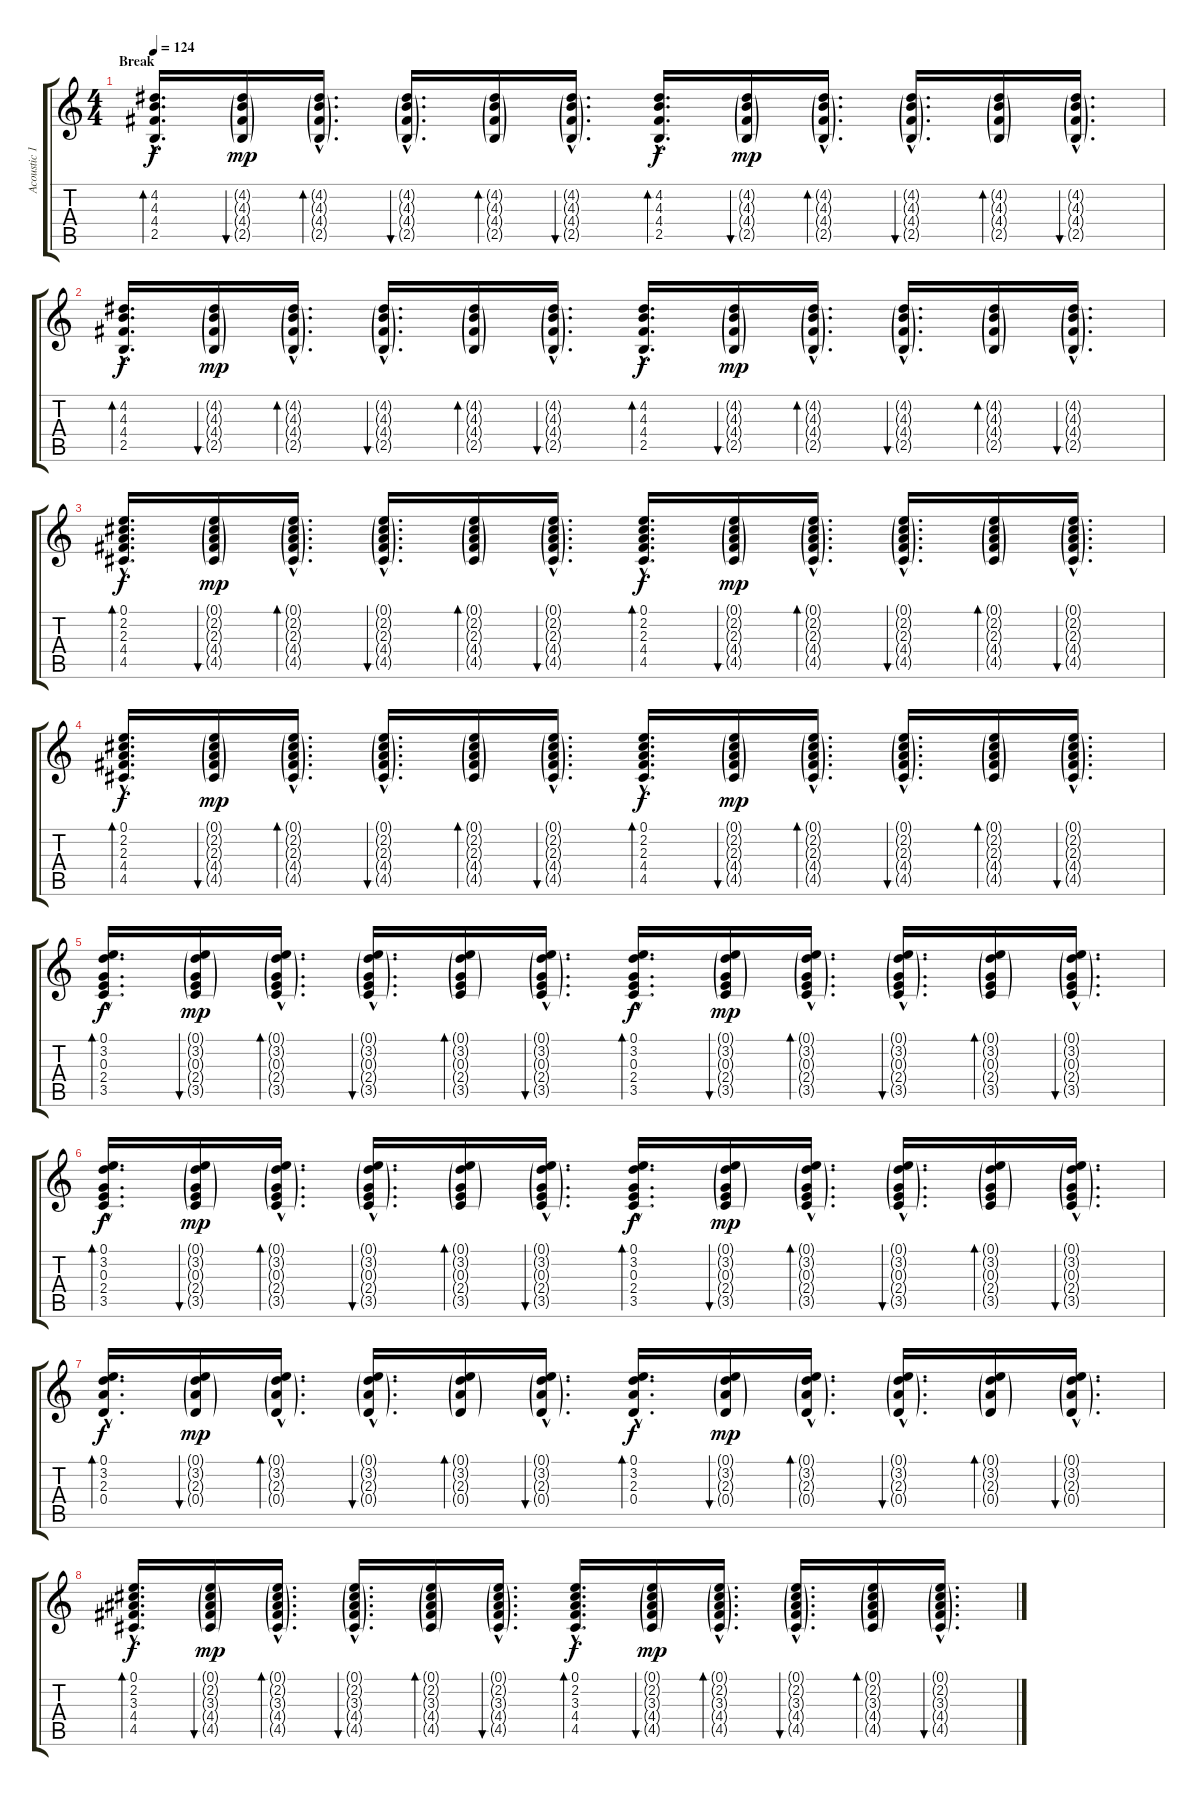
\track ("Acoustic 1" "Acoustic 1") {instrument acousticguitarsteel}
\staff {score tabs}
\tuning (E4 B3 G3 D3 A2 E2) {hide}
\ts (4 4)
\section ("" "Break")
\tempo 124
\clef g2
\ks c
(4.2{hac} 4.3{hac} 4.4{hac} 2.5{hac}).16{d bd 60 dy f volume 4} (4.2{g} 4.3{g} 4.4{g} 2.5{g}).16{bu 60 dy mp} (4.2{g hac} 4.3{g hac} 4.4{g hac} 2.5{g hac}).16{d bd 60} (4.2{g hac} 4.3{g hac} 4.4{g hac} 2.5{g hac}).16{d bu 60} (4.2{g} 4.3{g} 4.4{g} 2.5{g}).16{bd 60} (4.2{g hac} 4.3{g hac} 4.4{g hac} 2.5{g hac}).16{d bu 60} (4.2{hac} 4.3{hac} 4.4{hac} 2.5{hac}).16{d bd 60 dy f} (4.2{g} 4.3{g} 4.4{g} 2.5{g}).16{bu 60 dy mp} (4.2{g hac} 4.3{g hac} 4.4{g hac} 2.5{g hac}).16{d bd 60} (4.2{g hac} 4.3{g hac} 4.4{g hac} 2.5{g hac}).16{d bu 60} (4.2{g} 4.3{g} 4.4{g} 2.5{g}).16{bd 60} (4.2{g hac} 4.3{g hac} 4.4{g hac} 2.5{g hac}).16{d bu 60} |
(4.2{hac} 4.3{hac} 4.4{hac} 2.5{hac}).16{d bd 60 dy f} (4.2{g} 4.3{g} 4.4{g} 2.5{g}).16{bu 60 dy mp} (4.2{g hac} 4.3{g hac} 4.4{g hac} 2.5{g hac}).16{d bd 60} (4.2{g hac} 4.3{g hac} 4.4{g hac} 2.5{g hac}).16{d bu 60} (4.2{g} 4.3{g} 4.4{g} 2.5{g}).16{bd 60} (4.2{g hac} 4.3{g hac} 4.4{g hac} 2.5{g hac}).16{d bu 60} (4.2{hac} 4.3{hac} 4.4{hac} 2.5{hac}).16{d bd 60 dy f} (4.2{g} 4.3{g} 4.4{g} 2.5{g}).16{bu 60 dy mp} (4.2{g hac} 4.3{g hac} 4.4{g hac} 2.5{g hac}).16{d bd 60} (4.2{g hac} 4.3{g hac} 4.4{g hac} 2.5{g hac}).16{d bu 60} (4.2{g} 4.3{g} 4.4{g} 2.5{g}).16{bd 60} (4.2{g hac} 4.3{g hac} 4.4{g hac} 2.5{g hac}).16{d bu 60} |
(0.1{hac} 2.2{hac} 2.3{hac} 4.4{hac} 4.5{hac}).16{d bd 60 dy f} (0.1{g} 2.2{g} 2.3{g} 4.4{g} 4.5{g}).16{bu 60 dy mp} (0.1{g hac} 2.2{g hac} 2.3{g hac} 4.4{g hac} 4.5{g hac}).16{d bd 60} (0.1{g hac} 2.2{g hac} 2.3{g hac} 4.4{g hac} 4.5{g hac}).16{d bu 60} (0.1{g} 2.2{g} 2.3{g} 4.4{g} 4.5{g}).16{bd 60} (0.1{g hac} 2.2{g hac} 2.3{g hac} 4.4{g hac} 4.5{g hac}).16{d bu 60} (0.1{hac} 2.2{hac} 2.3{hac} 4.4{hac} 4.5{hac}).16{d bd 60 dy f} (0.1{g} 2.2{g} 2.3{g} 4.4{g} 4.5{g}).16{bu 60 dy mp} (0.1{g hac} 2.2{g hac} 2.3{g hac} 4.4{g hac} 4.5{g hac}).16{d bd 60} (0.1{g hac} 2.2{g hac} 2.3{g hac} 4.4{g hac} 4.5{g hac}).16{d bu 60} (0.1{g} 2.2{g} 2.3{g} 4.4{g} 4.5{g}).16{bd 60} (0.1{g hac} 2.2{g hac} 2.3{g hac} 4.4{g hac} 4.5{g hac}).16{d bu 60} |
(0.1{hac} 2.2{hac} 2.3{hac} 4.4{hac} 4.5{hac}).16{d bd 60 dy f} (0.1{g} 2.2{g} 2.3{g} 4.4{g} 4.5{g}).16{bu 60 dy mp} (0.1{g hac} 2.2{g hac} 2.3{g hac} 4.4{g hac} 4.5{g hac}).16{d bd 60} (0.1{g hac} 2.2{g hac} 2.3{g hac} 4.4{g hac} 4.5{g hac}).16{d bu 60} (0.1{g} 2.2{g} 2.3{g} 4.4{g} 4.5{g}).16{bd 60} (0.1{g hac} 2.2{g hac} 2.3{g hac} 4.4{g hac} 4.5{g hac}).16{d bu 60} (0.1{hac} 2.2{hac} 2.3{hac} 4.4{hac} 4.5{hac}).16{d bd 60 dy f} (0.1{g} 2.2{g} 2.3{g} 4.4{g} 4.5{g}).16{bu 60 dy mp} (0.1{g hac} 2.2{g hac} 2.3{g hac} 4.4{g hac} 4.5{g hac}).16{d bd 60} (0.1{g hac} 2.2{g hac} 2.3{g hac} 4.4{g hac} 4.5{g hac}).16{d bu 60} (0.1{g} 2.2{g} 2.3{g} 4.4{g} 4.5{g}).16{bd 60} (0.1{g hac} 2.2{g hac} 2.3{g hac} 4.4{g hac} 4.5{g hac}).16{d bu 60} |
(0.1{hac} 3.2{hac} 0.3{hac} 2.4{hac} 3.5{hac}).16{d bd 60 dy f} (0.1{g} 3.2{g} 0.3{g} 2.4{g} 3.5{g}).16{bu 60 dy mp} (0.1{g hac} 3.2{g hac} 0.3{g hac} 2.4{g hac} 3.5{g hac}).16{d bd 60} (0.1{g hac} 3.2{g hac} 0.3{g hac} 2.4{g hac} 3.5{g hac}).16{d bu 60} (0.1{g} 3.2{g} 0.3{g} 2.4{g} 3.5{g}).16{bd 60} (0.1{g hac} 3.2{g hac} 0.3{g hac} 2.4{g hac} 3.5{g hac}).16{d bu 60} (0.1{hac} 3.2{hac} 0.3{hac} 2.4{hac} 3.5{hac}).16{d bd 60 dy f} (0.1{g} 3.2{g} 0.3{g} 2.4{g} 3.5{g}).16{bu 60 dy mp} (0.1{g hac} 3.2{g hac} 0.3{g hac} 2.4{g hac} 3.5{g hac}).16{d bd 60} (0.1{g hac} 3.2{g hac} 0.3{g hac} 2.4{g hac} 3.5{g hac}).16{d bu 60} (0.1{g} 3.2{g} 0.3{g} 2.4{g} 3.5{g}).16{bd 60} (0.1{g hac} 3.2{g hac} 0.3{g hac} 2.4{g hac} 3.5{g hac}).16{d bu 60} |
(0.1{hac} 3.2{hac} 0.3{hac} 2.4{hac} 3.5{hac}).16{d bd 60 dy f} (0.1{g} 3.2{g} 0.3{g} 2.4{g} 3.5{g}).16{bu 60 dy mp} (0.1{g hac} 3.2{g hac} 0.3{g hac} 2.4{g hac} 3.5{g hac}).16{d bd 60} (0.1{g hac} 3.2{g hac} 0.3{g hac} 2.4{g hac} 3.5{g hac}).16{d bu 60} (0.1{g} 3.2{g} 0.3{g} 2.4{g} 3.5{g}).16{bd 60} (0.1{g hac} 3.2{g hac} 0.3{g hac} 2.4{g hac} 3.5{g hac}).16{d bu 60} (0.1{hac} 3.2{hac} 0.3{hac} 2.4{hac} 3.5{hac}).16{d bd 60 dy f} (0.1{g} 3.2{g} 0.3{g} 2.4{g} 3.5{g}).16{bu 60 dy mp} (0.1{g hac} 3.2{g hac} 0.3{g hac} 2.4{g hac} 3.5{g hac}).16{d bd 60} (0.1{g hac} 3.2{g hac} 0.3{g hac} 2.4{g hac} 3.5{g hac}).16{d bu 60} (0.1{g} 3.2{g} 0.3{g} 2.4{g} 3.5{g}).16{bd 60} (0.1{g hac} 3.2{g hac} 0.3{g hac} 2.4{g hac} 3.5{g hac}).16{d bu 60} |
(0.1{hac} 3.2{hac} 2.3{hac} 0.4{hac}).16{d bd 60 dy f} (0.1{g} 3.2{g} 2.3{g} 0.4{g}).16{bu 60 dy mp} (0.1{g hac} 3.2{g hac} 2.3{g hac} 0.4{g hac}).16{d bd 60} (0.1{g hac} 3.2{g hac} 2.3{g hac} 0.4{g hac}).16{d bu 60} (0.1{g} 3.2{g} 2.3{g} 0.4{g}).16{bd 60} (0.1{g hac} 3.2{g hac} 2.3{g hac} 0.4{g hac}).16{d bu 60} (0.1{hac} 3.2{hac} 2.3{hac} 0.4{hac}).16{d bd 60 dy f} (0.1{g} 3.2{g} 2.3{g} 0.4{g}).16{bu 60 dy mp} (0.1{g hac} 3.2{g hac} 2.3{g hac} 0.4{g hac}).16{d bd 60} (0.1{g hac} 3.2{g hac} 2.3{g hac} 0.4{g hac}).16{d bu 60} (0.1{g} 3.2{g} 2.3{g} 0.4{g}).16{bd 60} (0.1{g hac} 3.2{g hac} 2.3{g hac} 0.4{g hac}).16{d bu 60} |
(0.1{hac} 2.2{hac} 3.3{hac} 4.4{hac} 4.5{hac}).16{d bd 60 dy f} (0.1{g} 2.2{g} 3.3{g} 4.4{g} 4.5{g}).16{bu 60 dy mp} (0.1{g hac} 2.2{g hac} 3.3{g hac} 4.4{g hac} 4.5{g hac}).16{d bd 60} (0.1{g hac} 2.2{g hac} 3.3{g hac} 4.4{g hac} 4.5{g hac}).16{d bu 60} (0.1{g} 2.2{g} 3.3{g} 4.4{g} 4.5{g}).16{bd 60} (0.1{g hac} 2.2{g hac} 3.3{g hac} 4.4{g hac} 4.5{g hac}).16{d bu 60} (0.1{hac} 2.2{hac} 3.3{hac} 4.4{hac} 4.5{hac}).16{d bd 60 dy f} (0.1{g} 2.2{g} 3.3{g} 4.4{g} 4.5{g}).16{bu 60 dy mp} (0.1{g hac} 2.2{g hac} 3.3{g hac} 4.4{g hac} 4.5{g hac}).16{d bd 60} (0.1{g hac} 2.2{g hac} 3.3{g hac} 4.4{g hac} 4.5{g hac}).16{d bu 60} (0.1{g} 2.2{g} 3.3{g} 4.4{g} 4.5{g}).16{bd 60} (0.1{g hac} 2.2{g hac} 3.3{g hac} 4.4{g hac} 4.5{g hac}).16{d bu 60}
